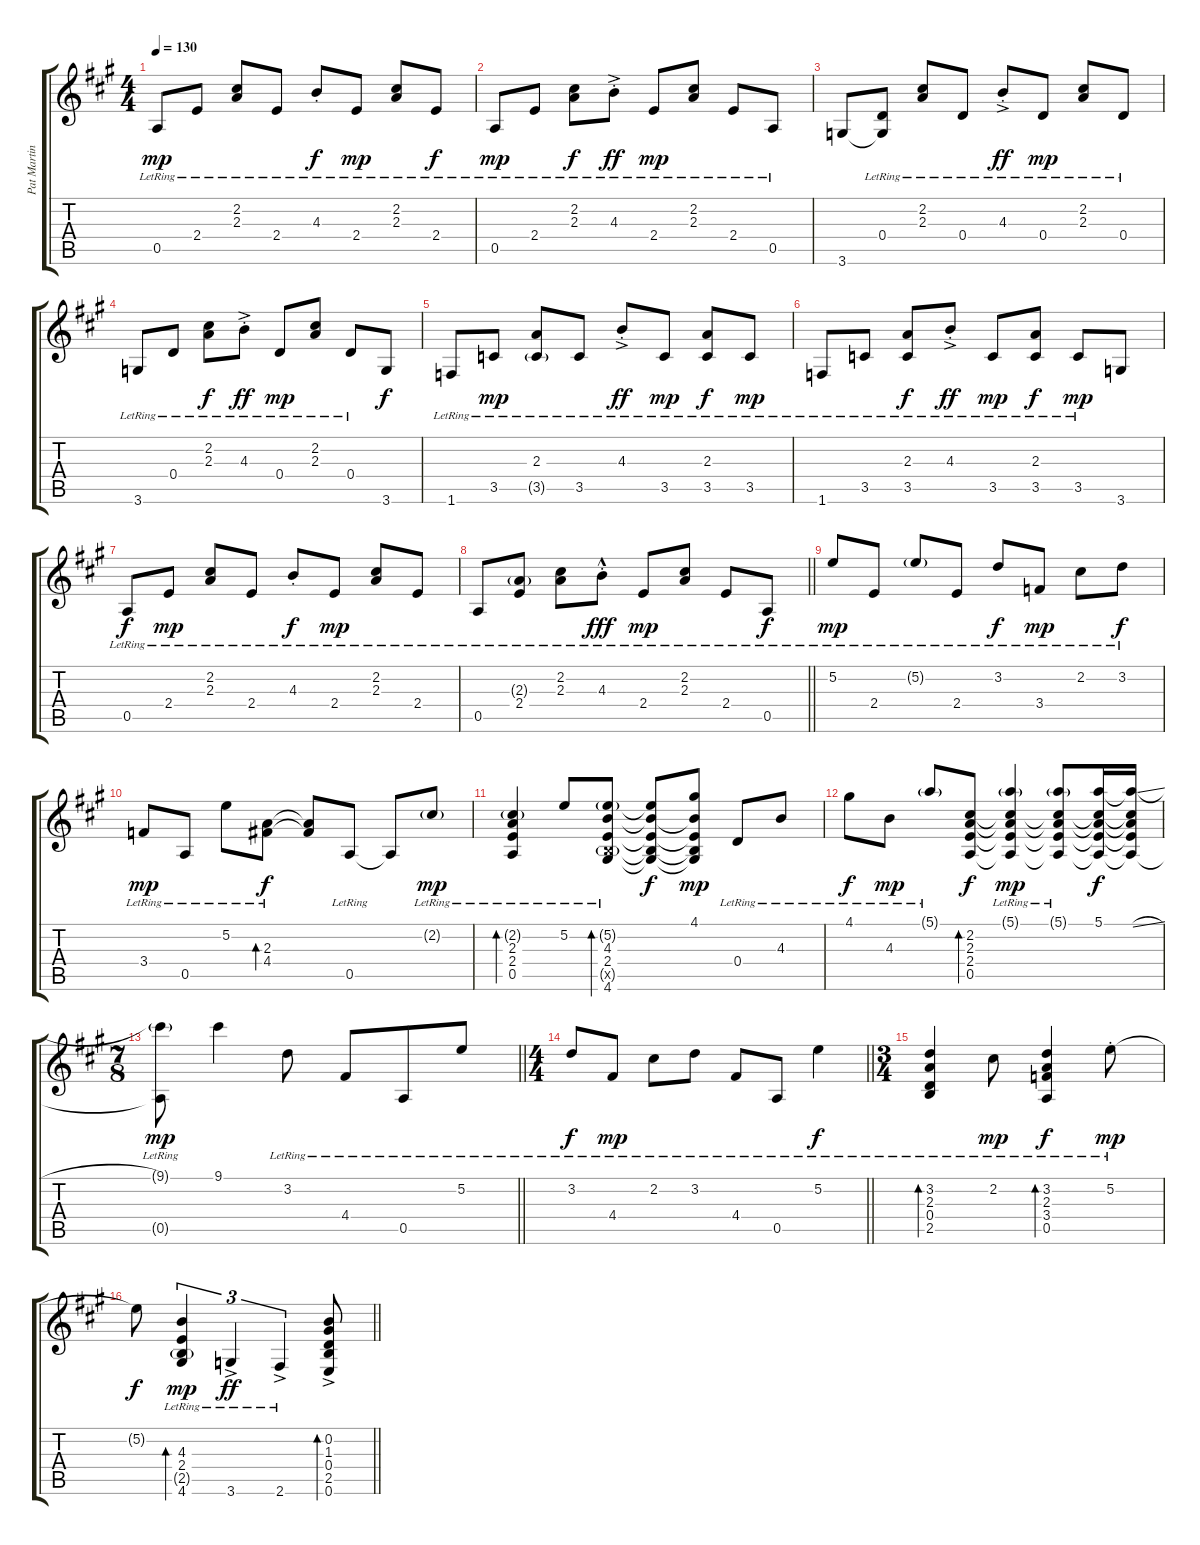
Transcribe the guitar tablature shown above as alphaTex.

\track ("Pat Martino-PM's ne 1" "Pat Martin") {instrument electricguitarjazz}
\staff {score tabs}
\tuning (E4 B3 G3 D3 A2 E2) {hide}
\ts (4 4)
\tempo 130
\clef g2
\ks a
0.5{lr}.8{dy mp instrument electricguitarjazz} 2.4{lr}.8 (2.2{lr} 2.3{lr}).8 2.4{lr}.8 4.3{st lr}.8{dy f} 2.4{lr}.8{dy mp} (2.2{lr} 2.3{lr}).8 2.4{lr}.8{dy f} |
0.5{lr}.8{dy mp} 2.4{lr}.8 (2.2{lr} 2.3{lr}).8{dy f} 4.3{ac st lr}.8{dy ff} 2.4{lr}.8{dy mp} (2.2{lr} 2.3{lr}).8 2.4{lr}.8 0.5{lr}.8 |
3.6.8 (0.4{lr} 3.6{t}).8 (2.2{lr} 2.3{lr}).8 0.4{lr}.8 4.3{ac st lr}.8{dy ff} 0.4{lr}.8{dy mp} (2.2{lr} 2.3{lr}).8 0.4{lr}.8 |
3.6{lr}.8 0.4{lr}.8 (2.2{lr} 2.3{lr}).8{dy f} 4.3{ac st lr}.8{dy ff} 0.4{lr}.8{dy mp} (2.2{lr} 2.3{lr}).8 0.4{lr}.8 3.6.8{dy f} |
1.6{lr}.8 3.5{lr}.8{dy mp} (2.3{lr} 3.5{g lr}).8 3.5{lr}.8 4.3{ac st lr}.8{dy ff} 3.5{lr}.8{dy mp} (2.3{lr} 3.5{lr}).8{dy f} 3.5{lr}.8{dy mp} |
1.6{lr}.8 3.5{lr}.8 (2.3{lr} 3.5{lr}).8{dy f} 4.3{ac st lr}.8{dy ff} 3.5{lr}.8{dy mp} (2.3{lr} 3.5{lr}).8{dy f} 3.5{lr}.8{dy mp} 3.6.8 |
0.5{lr}.8{dy f} 2.4{lr}.8{dy mp} (2.2{lr} 2.3{lr}).8 2.4{lr}.8 4.3{st lr}.8{dy f} 2.4{lr}.8{dy mp} (2.2{lr} 2.3{lr}).8 2.4{lr}.8 |
\barLineRight lightlight
0.5{lr}.8 (2.3{g lr} 2.4{lr}).8 (2.2{lr} 2.3{lr}).8 4.3{hac st lr}.8{dy fff} 2.4{lr}.8{dy mp} (2.2{lr} 2.3{lr}).8 2.4{lr}.8 0.5{lr}.8{dy f} |
5.2{lr}.8{dy mp} 2.4{lr}.8 5.2{g lr}.8 2.4{lr}.8 3.2{lr}.8{dy f} 3.4{lr}.8{dy mp} 2.2{lr}.8 3.2{lr}.8{dy f} |
3.4{lr}.8{dy mp} 0.5{lr}.8 5.2{lr}.8 (2.3{lr} 4.4{lr}).8{bd 30 dy f} (2.3{t} 4.4{t}).8 0.5{lr}.8 0.5{t}.8 2.2{g lr}.8{dy mp} |
(2.2{g lr} 2.3{lr} 2.4{lr} 0.5{lr}).4{bd 30} 5.2{lr}.8 (5.2{g lr} 4.3{lr} 2.4{lr} 2.5{g x} 4.6{lr}).8{bd 30} (5.2{t} 4.3{t} 2.4{t} 2.5{t} 4.6{t}).8{dy f} (4.1 4.3{t} 2.4{t} 2.5{t} 4.6{t}).8{dy mp} 0.4{lr}.8 4.3{lr}.8 |
4.1{lr}.8{dy f} 4.3{lr}.8{dy mp} 5.1{g lr}.8 (2.2 2.3 2.4 0.5).8{bd 30 dy f} (5.1{g lr} 2.2{t} 2.3{t} 2.4{t} 0.5{t}).4{dy mp} (5.1{g lr} 2.2{t} 2.3{t} 2.4{t} 0.5{t}).8 (5.1 2.2{t} 2.3{t} 2.4{t} 0.5{t}).16{dy f} (5.1{sl t} 2.2{t} 2.3{t} 2.4{t} 0.5{t}).16 |
\ts (7 8)
\barLineRight lightlight
(9.1{g lr} 0.5{t}).8{dy mp} 9.1.4 3.2{lr}.8 4.4{lr}.8 0.5{lr}.8 5.2{lr}.8 |
\ts (4 4)
\barLineRight lightlight
3.2{lr}.8{dy f} 4.4{lr}.8{dy mp} 2.2{lr}.8 3.2{lr}.8 4.4{lr}.8 0.5{lr}.8 5.2{lr}.4{dy f} |
\ts (3 4)
(3.2{lr} 2.3{lr} 0.4{lr} 2.5{lr}).4{bd 30} 2.2{lr}.8{dy mp} (3.2{lr} 2.3{lr} 3.4{lr} 0.5{lr}).4{bd 30 dy f} 5.2{st lr}.8{dy mp} |
\barLineRight lightlight
5.2{t}.8{dy f} (4.3{lr} 2.4{lr} 2.5{g lr} 4.6{lr}).4{tu (3 2) bd 30 dy mp} 3.6{ac lr}.4{tu (3 2) dy ff} 2.6{ac lr}.4{tu (3 2)} (0.2 1.3 0.4{ac} 2.5{ac} 0.6{ac}).8{bd 30}
